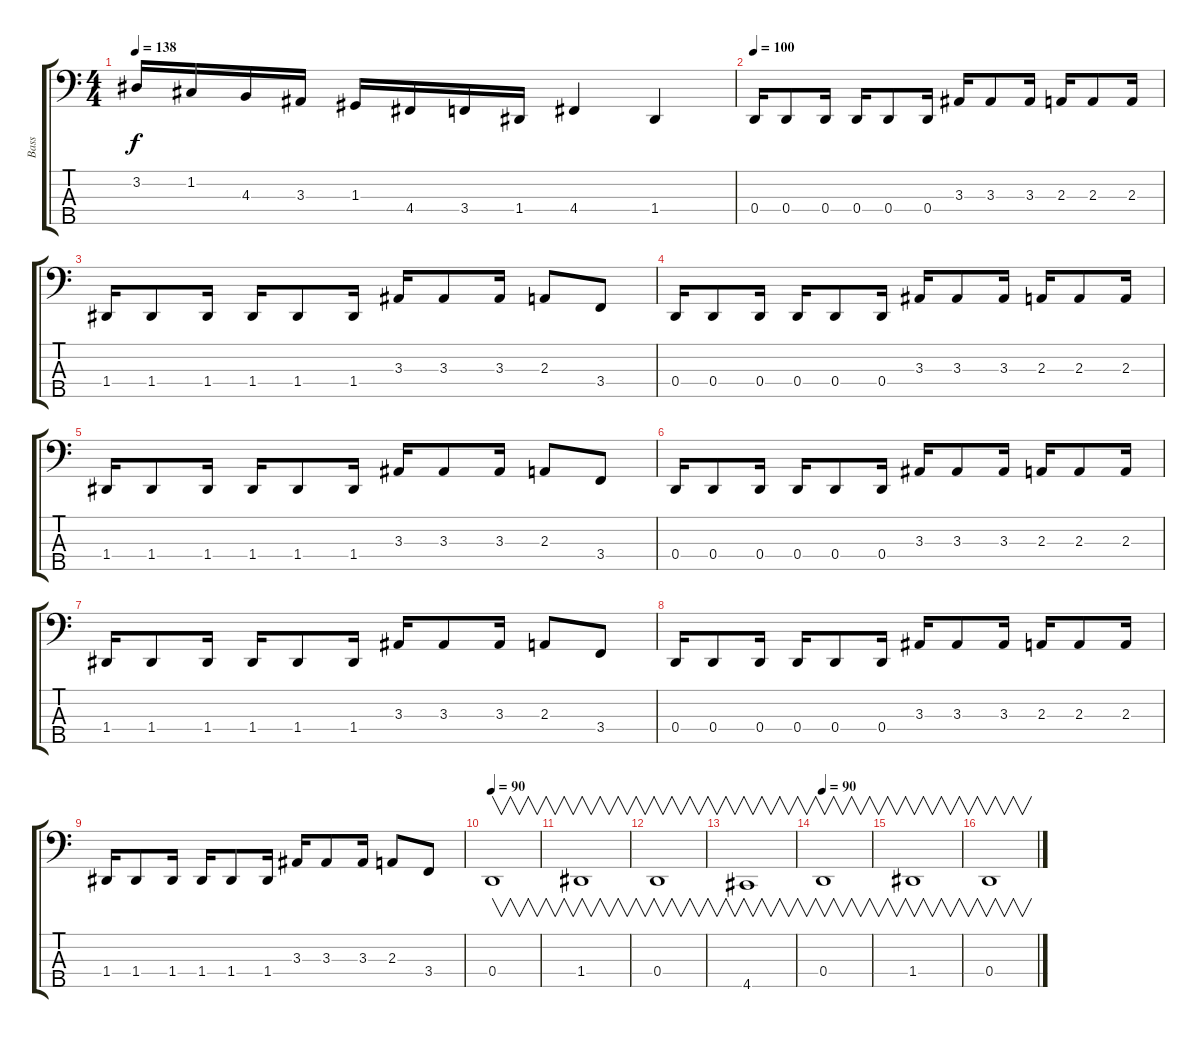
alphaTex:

\track ("Bass" "Bass") {instrument electricbasspick}
\staff {score tabs}
\tuning (F2 C2 G1 D1 A0) {hide}
\ts (4 4)
\tempo 138
\clef f4
\ks c
3.2.16{dy f} 1.2.16 4.3.16 3.3.16 1.3.16 4.4.16 3.4.16 1.4.16 4.4.4 1.4.4 |
\tempo 100
0.4.16 0.4.8 0.4.16 0.4.16 0.4.8 0.4.16 3.3.16 3.3.8 3.3.16 2.3.16 2.3.8 2.3.16 |
1.4.16 1.4.8 1.4.16 1.4.16 1.4.8 1.4.16 3.3.16 3.3.8 3.3.16 2.3.8 3.4.8 |
0.4.16 0.4.8 0.4.16 0.4.16 0.4.8 0.4.16 3.3.16 3.3.8 3.3.16 2.3.16 2.3.8 2.3.16 |
1.4.16 1.4.8 1.4.16 1.4.16 1.4.8 1.4.16 3.3.16 3.3.8 3.3.16 2.3.8 3.4.8 |
0.4.16 0.4.8 0.4.16 0.4.16 0.4.8 0.4.16 3.3.16 3.3.8 3.3.16 2.3.16 2.3.8 2.3.16 |
1.4.16 1.4.8 1.4.16 1.4.16 1.4.8 1.4.16 3.3.16 3.3.8 3.3.16 2.3.8 3.4.8 |
0.4.16 0.4.8 0.4.16 0.4.16 0.4.8 0.4.16 3.3.16 3.3.8 3.3.16 2.3.16 2.3.8 2.3.16 |
1.4.16 1.4.8 1.4.16 1.4.16 1.4.8 1.4.16 3.3.16 3.3.8 3.3.16 2.3.8 3.4.8 |
\tempo 90
0.4.1{v} |
1.4.1{v} |
0.4.1{v} |
4.5.1{v} |
\tempo 90
0.4.1{v} |
1.4.1{v} |
0.4.1{v}
